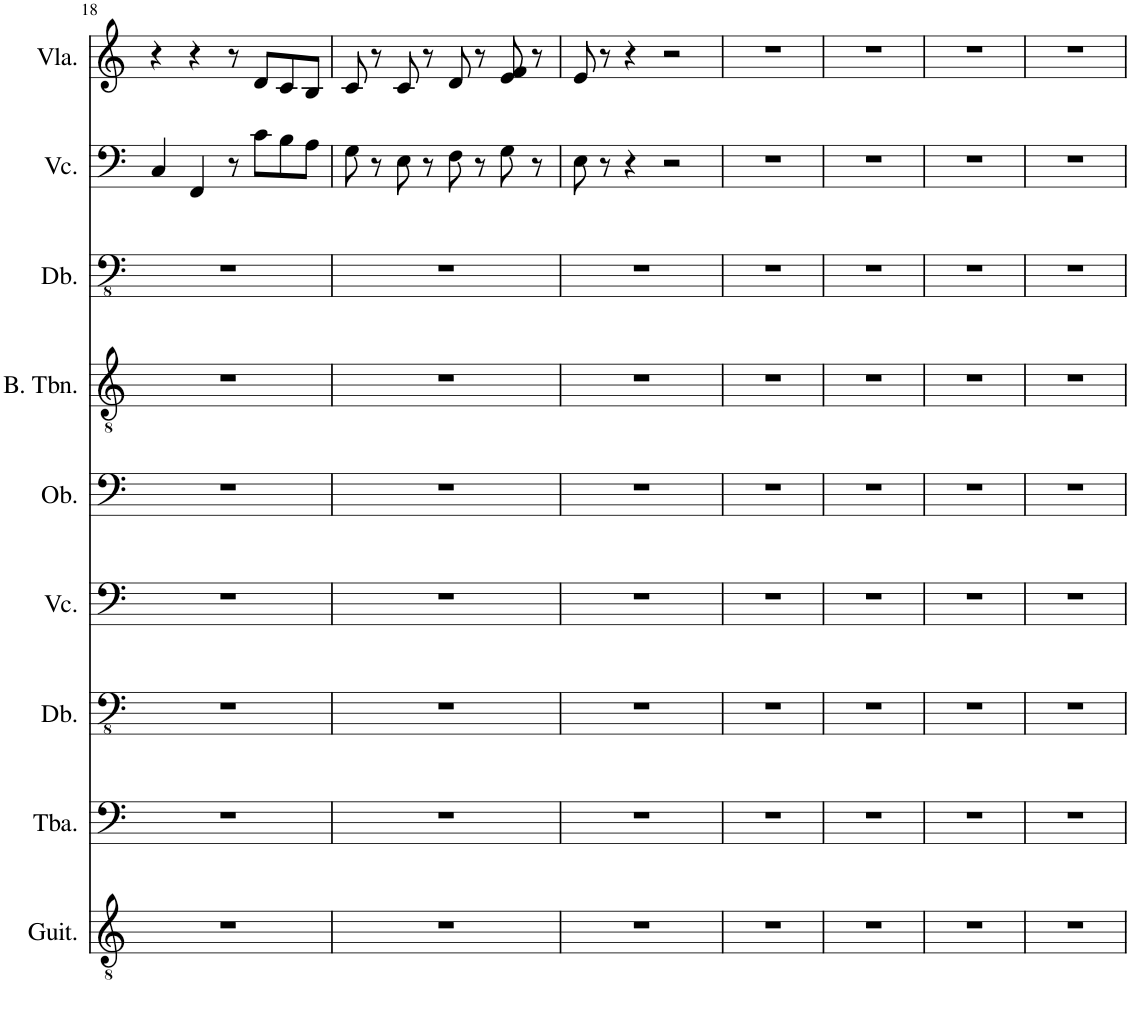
**kern	**kern	**kern	**kern	**kern	**kern	**kern	**kern	**kern
*part9	*part8	*part7	*part6	*part5	*part4	*part3	*part2	*part1
*staff9	*staff8	*staff7	*staff6	*staff5	*staff4	*staff3	*staff2	*staff1
*I"Classical Guitar	*I"Tuba	*I"Double Bass	*I"Violoncello	*I"Oboe	*I"Bass Trombone	*I"Double Bass	*I"Violoncello	*I"Viola
*I'Guit.	*I'Tba.	*I'Db.	*I'Vc.	*I'Ob.	*I'B. Tbn.	*I'Db.	*I'Vc.	*I'Vla.
!!LO:PB:g=z
*clefGv2	*clefF4	*clefFv4	*clefF4	*clefF4	*clefGv2	*clefFv4	*clefF4	*clefG2
*	*	*Trd7c12	*	*Trd-14c-24	*	*Trd7c12	*	*
*k[]	*k[]	*k[]	*k[]	*k[]	*k[]	*k[]	*k[]	*k[]
*M4/4	*M4/4	*M4/4	*M4/4	*M4/4	*M4/4	*M4/4	*M4/4	*M4/4
=18	=18	=18	=18	=18	=18	=18	=18	=18
1r	1r	1r	1r	1r	1r	1r	4C/	4r
.	.	.	.	.	.	.	4FF/	4r
.	.	.	.	.	.	.	8r	8r
.	.	.	.	.	.	.	8c\L	8d/L
.	.	.	.	.	.	.	8B\	8c/
.	.	.	.	.	.	.	8A\J	8B/J
=19	=19	=19	=19	=19	=19	=19	=19	=19
1r	1r	1r	1r	1r	1r	1r	8G\	8c/
.	.	.	.	.	.	.	8r	8r
.	.	.	.	.	.	.	8E\	8c/
.	.	.	.	.	.	.	8r	8r
.	.	.	.	.	.	.	8F\	8d/
.	.	.	.	.	.	.	8r	8r
.	.	.	.	.	.	.	8G\	8e/ 8f/
.	.	.	.	.	.	.	8r	8r
=20	=20	=20	=20	=20	=20	=20	=20	=20
1r	1r	1r	1r	1r	1r	1r	8E\	8e/
.	.	.	.	.	.	.	8r	8r
.	.	.	.	.	.	.	4r	4r
.	.	.	.	.	.	.	2r	2r
=21	=21	=21	=21	=21	=21	=21	=21	=21
1r	1r	1r	1r	1r	1r	1r	1r	1r
=22	=22	=22	=22	=22	=22	=22	=22	=22
1r	1r	1r	1r	1r	1r	1r	1r	1r
=23	=23	=23	=23	=23	=23	=23	=23	=23
1r	1r	1r	1r	1r	1r	1r	1r	1r
=24	=24	=24	=24	=24	=24	=24	=24	=24
1r	1r	1r	1r	1r	1r	1r	1r	1r
=	=	=	=	=	=	=	=	=
*-	*-	*-	*-	*-	*-	*-	*-	*-
